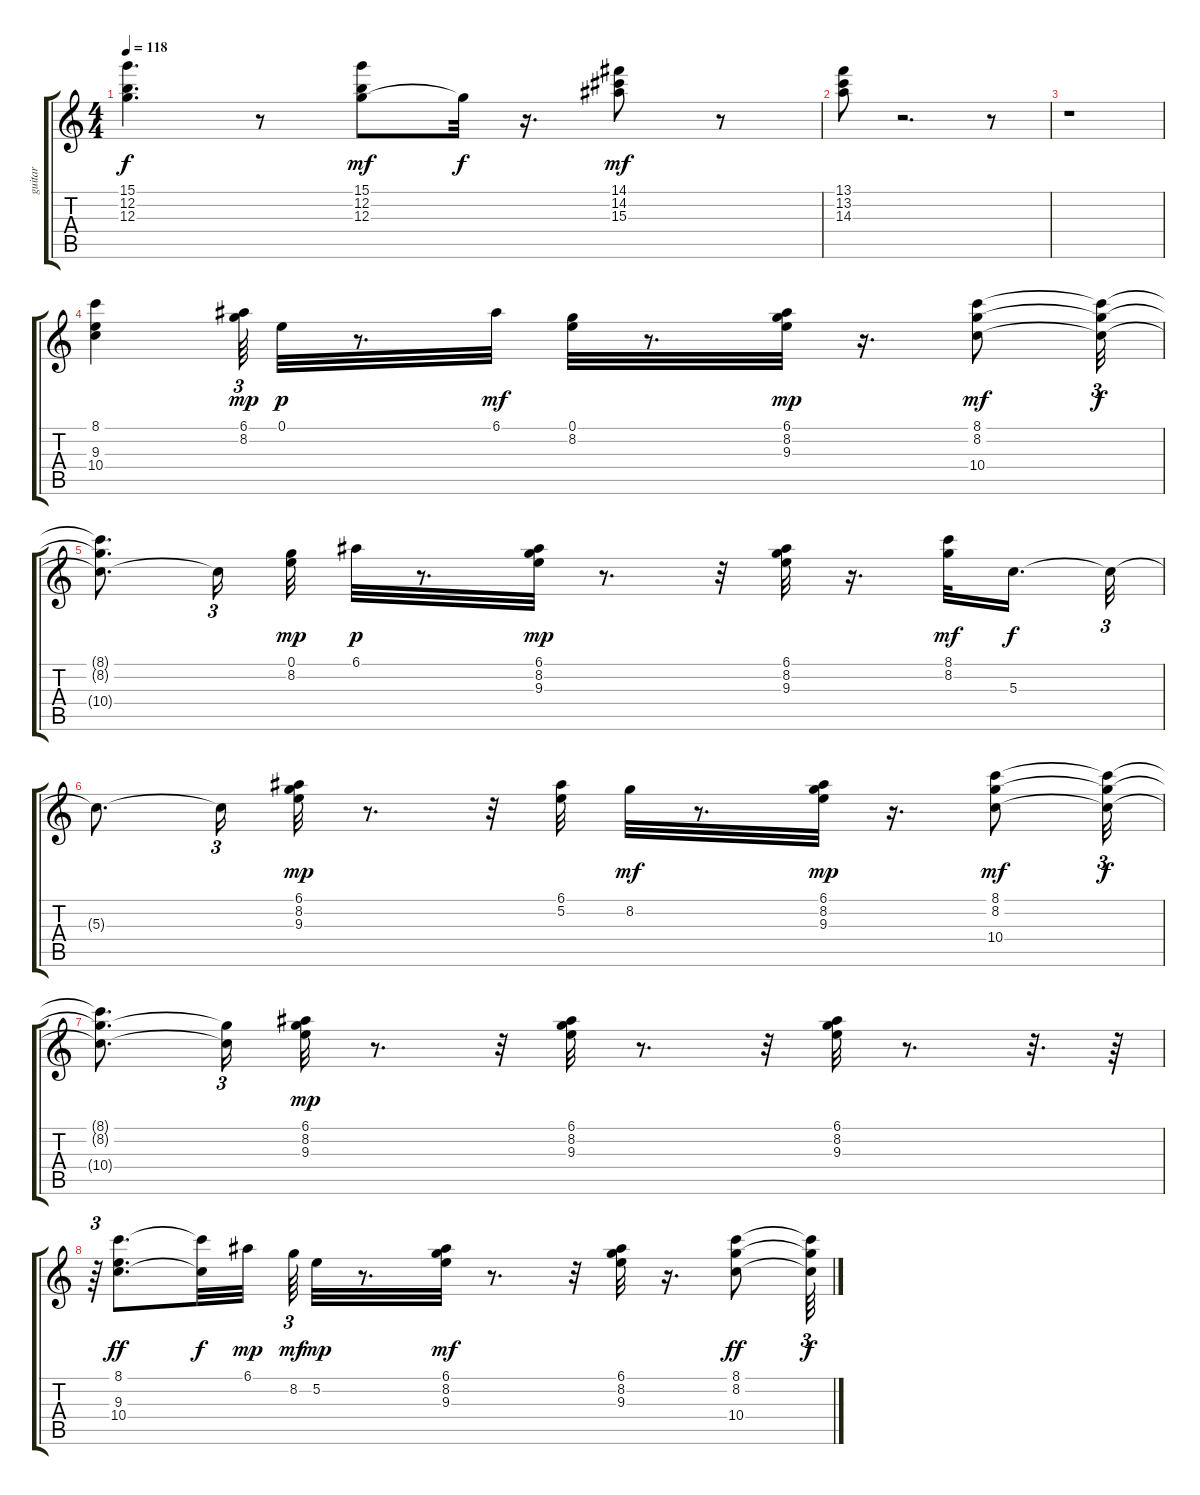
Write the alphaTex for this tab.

\track ("guitar  " "guitar  ") {instrument acousticguitarsteel}
\staff {score tabs}
\tuning (E4 B3 G3 D3 A2 E2) {hide}
\ts (4 4)
\tempo 118
\clef g2
\ks c
(15.1{t} 12.2{t} 12.3{t}).4{d dy f} r.8 (15.1 12.2 12.3).8{dy mf} 12.3{t}.32{dy f} r.16{d} (14.1 14.2 15.3).8{dy mf} r.8 |
(13.1 13.2 14.3).8 r.2{d} r.8 |
r.1 |
(8.1 9.3 10.4).4 (6.1 8.2).64{tu (3 2) dy mp} 0.1.32{dy p} r.8{d} 6.1.32{dy mf} (0.1 8.2).32 r.8{d} (6.1 8.2 9.3).32{dy mp} r.16{d} (8.1 8.2 10.4).8{dy mf} (8.1{t} 8.2{t} 10.4{t}).32{tu (3 2) dy f} |
(8.1{t} 8.2{t} 10.4{t}).8{d} 10.4{t}.16{tu (3 2)} (0.1 8.2).32{dy mp} 6.1.32{dy p} r.8{d} (6.1 8.2 9.3).32{dy mp} r.8{d} r.32 (6.1 8.2 9.3).32 r.16{d} (8.1 8.2).32{dy mf} 5.3.16{d dy f} 5.3{t}.32{tu (3 2)} |
5.3{t}.8{d} 5.3{t}.16{tu (3 2)} (6.1 8.2 9.3).32{dy mp} r.8{d} r.32 (6.1 5.2).32 8.2.32{dy mf} r.8{d} (6.1 8.2 9.3).32{dy mp} r.16{d} (8.1 8.2 10.4).8{dy mf} (8.1{t} 8.2{t} 10.4{t}).32{tu (3 2) dy f} |
(8.1{t} 8.2{t} 10.4{t}).8{d} (8.2{t} 10.4{t}).16{tu (3 2)} (6.1 8.2 9.3).32{dy mp} r.8{d} r.32 (6.1 8.2 9.3).32 r.8{d} r.32 (6.1 8.2 9.3).32 r.8{d} r.32{d} r.64 |
r.64{tu (3 2)} (8.1 9.3 10.4).8{d dy ff} (8.1{t} 10.4{t}).32{dy f} 6.1.32{dy mp} 8.2.64{tu (3 2) dy mf} 5.2.32{dy mp} r.8{d} (6.1 8.2 9.3).32{dy mf} r.8{d} r.32 (6.1 8.2 9.3).32 r.16{d} (8.1 8.2 10.4).8{dy ff} (8.1{t} 8.2{t} 10.4{t}).64{tu (3 2) dy f}
